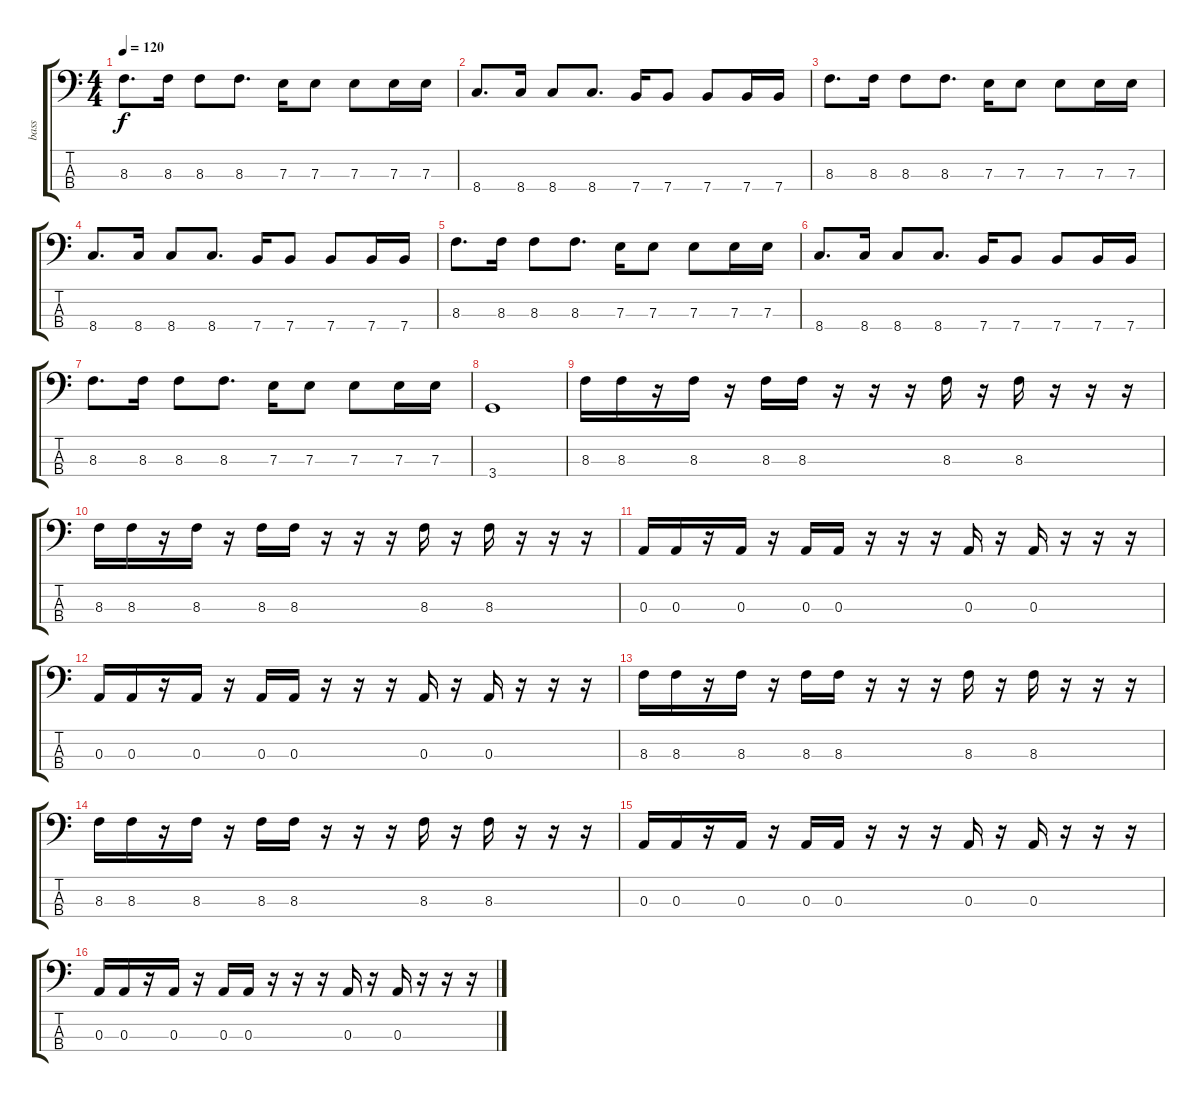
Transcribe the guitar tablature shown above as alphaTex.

\track ("bass" "bass") {instrument electricbasspick}
\staff {score tabs}
\tuning (G2 D2 A1 E1) {hide}
\ts (4 4)
\tempo 120
\clef f4
\ks c
8.3.8{d dy f} 8.3.16 8.3.8 8.3.8{d} 7.3.16 7.3.8 7.3.8 7.3.16 7.3.16 |
8.4.8{d} 8.4.16 8.4.8 8.4.8{d} 7.4.16 7.4.8 7.4.8 7.4.16 7.4.16 |
8.3.8{d} 8.3.16 8.3.8 8.3.8{d} 7.3.16 7.3.8 7.3.8 7.3.16 7.3.16 |
8.4.8{d} 8.4.16 8.4.8 8.4.8{d} 7.4.16 7.4.8 7.4.8 7.4.16 7.4.16 |
8.3.8{d} 8.3.16 8.3.8 8.3.8{d} 7.3.16 7.3.8 7.3.8 7.3.16 7.3.16 |
8.4.8{d} 8.4.16 8.4.8 8.4.8{d} 7.4.16 7.4.8 7.4.8 7.4.16 7.4.16 |
8.3.8{d} 8.3.16 8.3.8 8.3.8{d} 7.3.16 7.3.8 7.3.8 7.3.16 7.3.16 |
3.4.1 |
8.3.16 8.3.16 r.16 8.3.16 r.16 8.3.16 8.3.16 r.16 r.16 r.16 8.3.16 r.16 8.3.16 r.16 r.16 r.16 |
8.3.16 8.3.16 r.16 8.3.16 r.16 8.3.16 8.3.16 r.16 r.16 r.16 8.3.16 r.16 8.3.16 r.16 r.16 r.16 |
0.3.16 0.3.16 r.16 0.3.16 r.16 0.3.16 0.3.16 r.16 r.16 r.16 0.3.16 r.16 0.3.16 r.16 r.16 r.16 |
0.3.16 0.3.16 r.16 0.3.16 r.16 0.3.16 0.3.16 r.16 r.16 r.16 0.3.16 r.16 0.3.16 r.16 r.16 r.16 |
8.3.16 8.3.16 r.16 8.3.16 r.16 8.3.16 8.3.16 r.16 r.16 r.16 8.3.16 r.16 8.3.16 r.16 r.16 r.16 |
8.3.16 8.3.16 r.16 8.3.16 r.16 8.3.16 8.3.16 r.16 r.16 r.16 8.3.16 r.16 8.3.16 r.16 r.16 r.16 |
0.3.16 0.3.16 r.16 0.3.16 r.16 0.3.16 0.3.16 r.16 r.16 r.16 0.3.16 r.16 0.3.16 r.16 r.16 r.16 |
0.3.16 0.3.16 r.16 0.3.16 r.16 0.3.16 0.3.16 r.16 r.16 r.16 0.3.16 r.16 0.3.16 r.16 r.16 r.16
